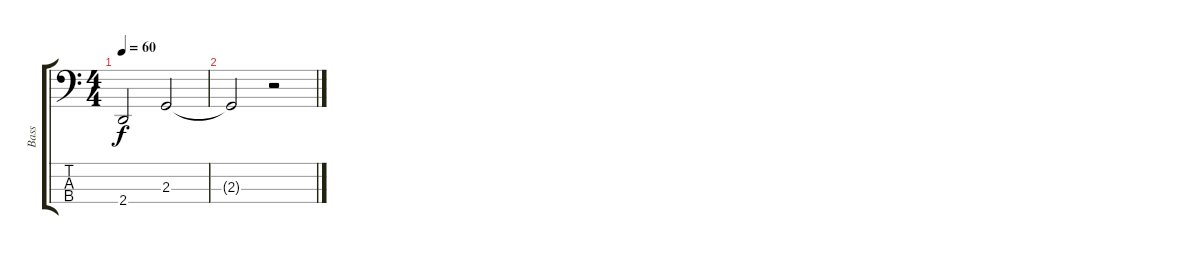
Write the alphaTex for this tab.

\track ("Bass" "Bass") {instrument electricbasspick}
\staff {score tabs}
\tuning (Eb2 Bb1 F1 C1) {hide}
\ts (4 4)
\tempo 60
\clef f4
\ks c
2.4.2{dy f} 2.3.2 |
2.3{t}.2 r.2
